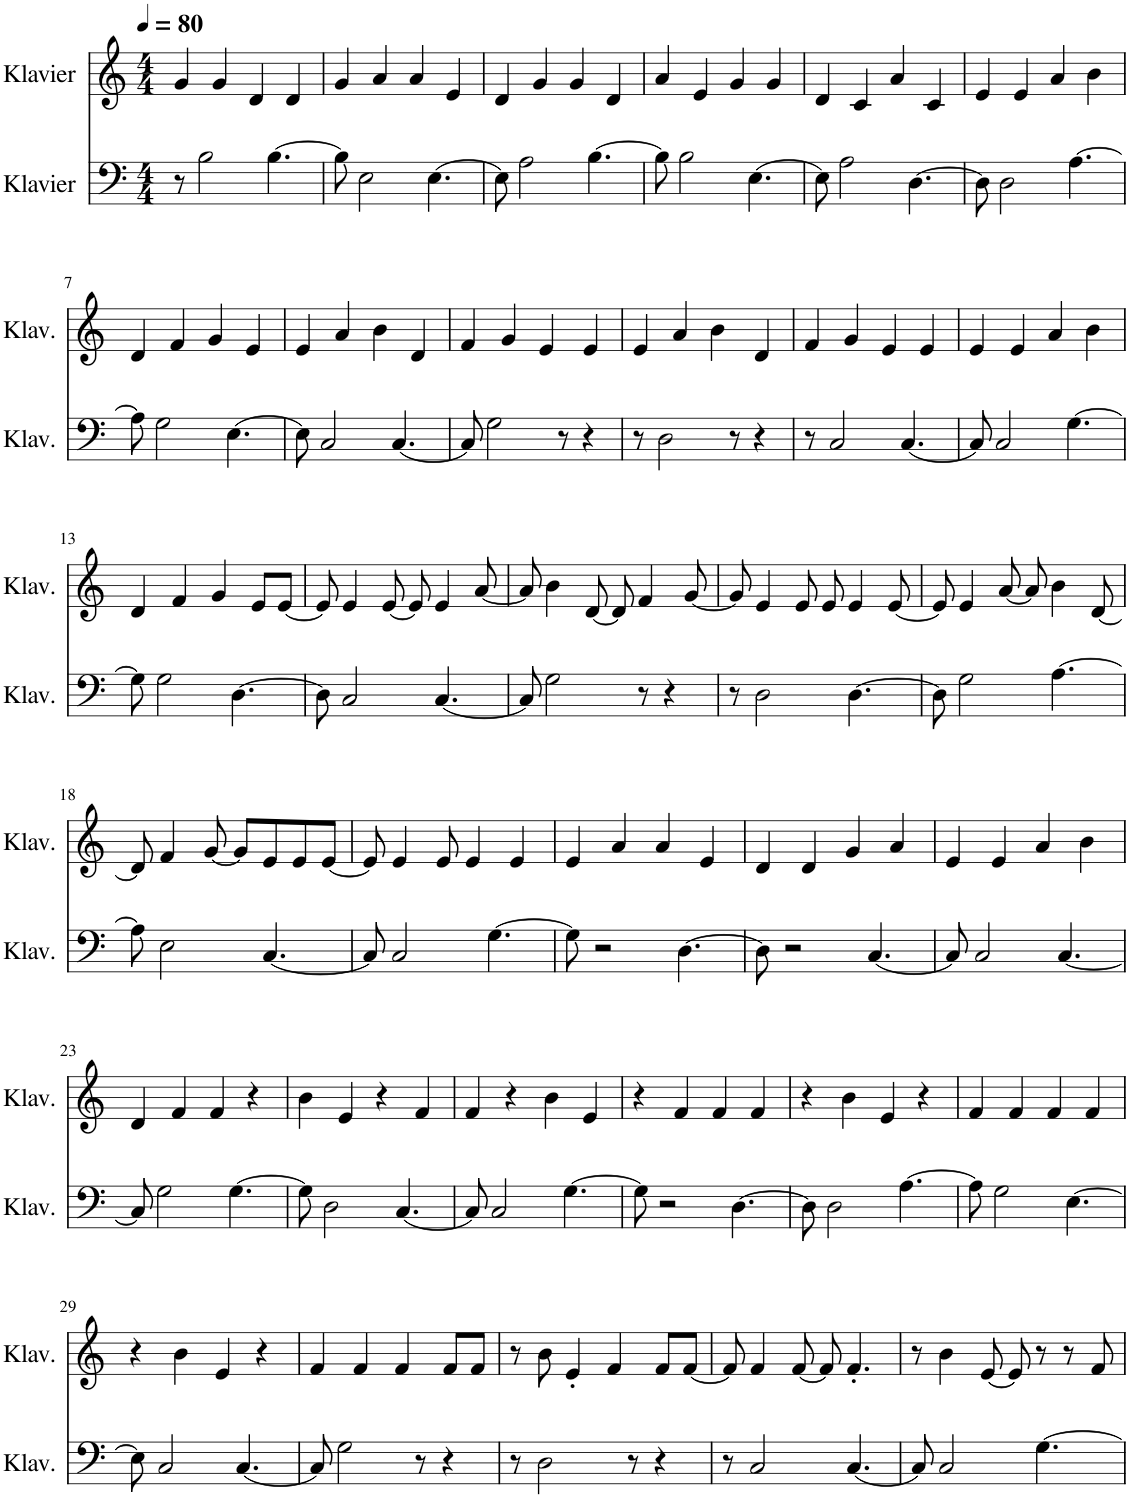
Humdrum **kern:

**kern	**kern
*part2	*part1
*staff2	*staff1
*I"Klavier	*I"Klavier
*I'Klav.	*I'Klav.
*clefF4	*clefG2
*k[]	*k[]
*M4/4	*M4/4
*MM80	*MM80
=1	=1
8r	4g/
2B\	.
.	4g/
.	4d/
[4.B\	.
.	4d/
=2	=2
8B\]	4g/
2E\	.
.	4a/
.	4a/
[4.E\	.
.	4e/
=3	=3
8E\]	4d/
2A\	.
.	4g/
.	4g/
[4.B\	.
.	4d/
=4	=4
8B\]	4a/
2B\	.
.	4e/
.	4g/
[4.E\	.
.	4g/
=5	=5
8E\]	4d/
2A\	.
.	4c/
.	4a/
[4.D\	.
.	4c/
=6	=6
8D\]	4e/
2D\	.
.	4e/
.	4a/
[4.A\	.
.	4b\
!!LO:LB:g=z
=7	=7
8A\]	4d/
2G\	.
.	4f/
.	4g/
[4.E\	.
.	4e/
=8	=8
8E\]	4e/
2C/	.
.	4a/
.	4b\
[4.C/	.
.	4d/
=9	=9
8C/]	4f/
2G\	.
.	4g/
.	4e/
8r	.
4r	4e/
=10	=10
8r	4e/
2D\	.
.	4a/
.	4b\
8r	.
4r	4d/
=11	=11
8r	4f/
2C/	.
.	4g/
.	4e/
[4.C/	.
.	4e/
=12	=12
8C/]	4e/
2C/	.
.	4e/
.	4a/
[4.G\	.
.	4b\
!!LO:LB:g=z
=13	=13
8G\]	4d/
2G\	.
.	4f/
.	4g/
[4.D\	.
.	8e/L
.	[8e/J
=14	=14
8D\]	8e/]
2C/	4e/
.	[8e/
.	8e/]
[4.C/	4e/
.	[8a/
=15	=15
8C/]	8a/]
2G\	4b\
.	[8d/
.	8d/]
8r	4f/
4r	.
.	[8g/
=16	=16
8r	8g/]
2D\	4e/
.	8e/
.	8e/
[4.D\	4e/
.	[8e/
=17	=17
8D\]	8e/]
2G\	4e/
.	[8a/
.	8a/]
[4.A\	4b\
.	[8d/
!!LO:LB:g=z
=18	=18
8A\]	8d/]
2E\	4f/
.	[8g/
.	8g/L]
[4.C/	8e/
.	8e/
.	[8e/J
=19	=19
8C/]	8e/]
2C/	4e/
.	8e/
.	4e/
[4.G\	.
.	4e/
=20	=20
8G\]	4e/
2r	.
.	4a/
.	4a/
[4.D\	.
.	4e/
=21	=21
8D\]	4d/
2r	.
.	4d/
.	4g/
[4.C/	.
.	4a/
=22	=22
8C/]	4e/
2C/	.
.	4e/
.	4a/
[4.C/	.
.	4b\
!!LO:LB:g=z
=23	=23
8C/]	4d/
2G\	.
.	4f/
.	4f/
[4.G\	.
.	4r
=24	=24
8G\]	4b\
2D\	.
.	4e/
.	4r
[4.C/	.
.	4f/
=25	=25
8C/]	4f/
2C/	.
.	4r
.	4b\
[4.G\	.
.	4e/
=26	=26
8G\]	4r
2r	.
.	4f/
.	4f/
[4.D\	.
.	4f/
=27	=27
8D\]	4r
2D\	.
.	4b\
.	4e/
[4.A\	.
.	4r
=28	=28
8A\]	4f/
2G\	.
.	4f/
.	4f/
[4.E\	.
.	4f/
!!LO:LB:g=z
=29	=29
8E\]	4r
2C/	.
.	4b\
.	4e/
[4.C/	.
.	4r
=30	=30
8C/]	4f/
2G\	.
.	4f/
.	4f/
8r	.
4r	8f/L
.	8f/J
=31	=31
8r	8r
2D\	8b\
.	4e'/
.	4f/
8r	.
4r	8f/L
.	[8f/J
=32	=32
8r	8f/]
2C/	4f/
.	[8f/
.	8f/]
[4.C/	4.f'/
=33	=33
8C/]	8r
2C/	4b\
.	[8e/
.	8e/]
[4.G\	8r
.	8r
.	8f/
=	=
*-	*-
